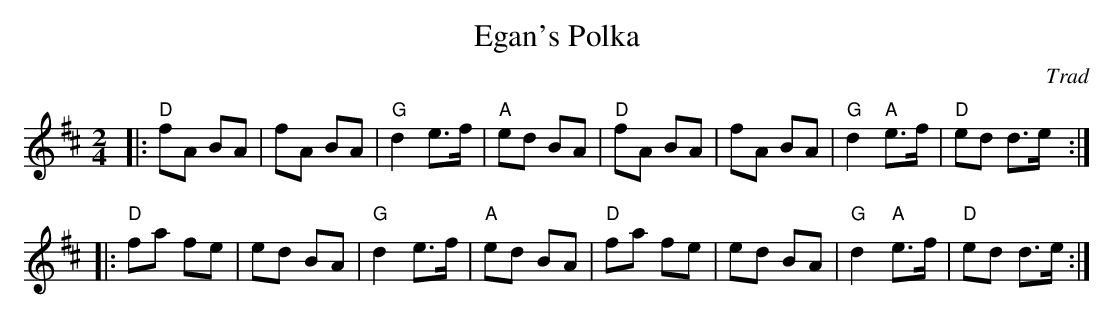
X:1
T:Egan's Polka
C:Trad
M:2/4
E:11
L:1/8
K:D
|:"D"fA BA|fA BA|"G"d2 e>f|"A"ed BA|\
"D"fA BA|fA BA|"G"d2 "A"e>f|"D"ed d>e:|*
|:"D"fa fe|ed BA|"G"d2 e>f|"A"ed BA|\
"D"fa fe|ed BA|"G"d2 "A"e>f|"D"ed d>e:|**
